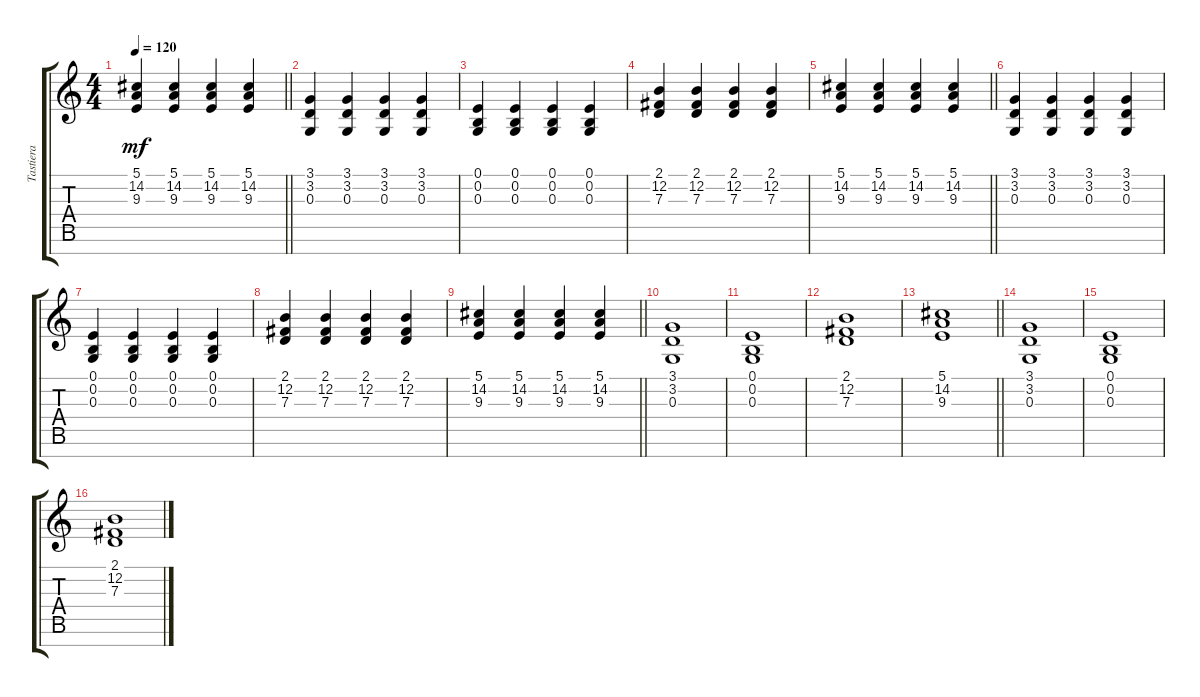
\track ("Tastiera" "Tastiera") {instrument stringensemble2}
\staff {score tabs}
\tuning (E4 B3 G3 D3 A2 E2 B1) {hide}
\ts (4 4)
\tempo 120
\clef g2
\barLineRight lightlight
\ks c
(5.1 14.2 9.3).4{dy mf} (5.1 14.2 9.3).4 (5.1 14.2 9.3).4 (5.1 14.2 9.3).4 |
(3.1 3.2 0.3).4 (3.1 3.2 0.3).4 (3.1 3.2 0.3).4 (3.1 3.2 0.3).4 |
(0.1 0.2 0.3).4 (0.1 0.2 0.3).4 (0.1 0.2 0.3).4 (0.1 0.2 0.3).4 |
(2.1 12.2 7.3).4 (2.1 12.2 7.3).4 (2.1 12.2 7.3).4 (2.1 12.2 7.3).4 |
\barLineRight lightlight
(5.1 14.2 9.3).4 (5.1 14.2 9.3).4 (5.1 14.2 9.3).4 (5.1 14.2 9.3).4 |
(3.1 3.2 0.3).4 (3.1 3.2 0.3).4 (3.1 3.2 0.3).4 (3.1 3.2 0.3).4 |
(0.1 0.2 0.3).4 (0.1 0.2 0.3).4 (0.1 0.2 0.3).4 (0.1 0.2 0.3).4 |
(2.1 12.2 7.3).4 (2.1 12.2 7.3).4 (2.1 12.2 7.3).4 (2.1 12.2 7.3).4 |
\barLineRight lightlight
(5.1 14.2 9.3).4 (5.1 14.2 9.3).4 (5.1 14.2 9.3).4 (5.1 14.2 9.3).4 |
(3.1 3.2 0.3).1 |
(0.1 0.2 0.3).1 |
(2.1 12.2 7.3).1 |
\barLineRight lightlight
(5.1 14.2 9.3).1 |
(3.1 3.2 0.3).1 |
(0.1 0.2 0.3).1 |
(2.1 12.2 7.3).1
